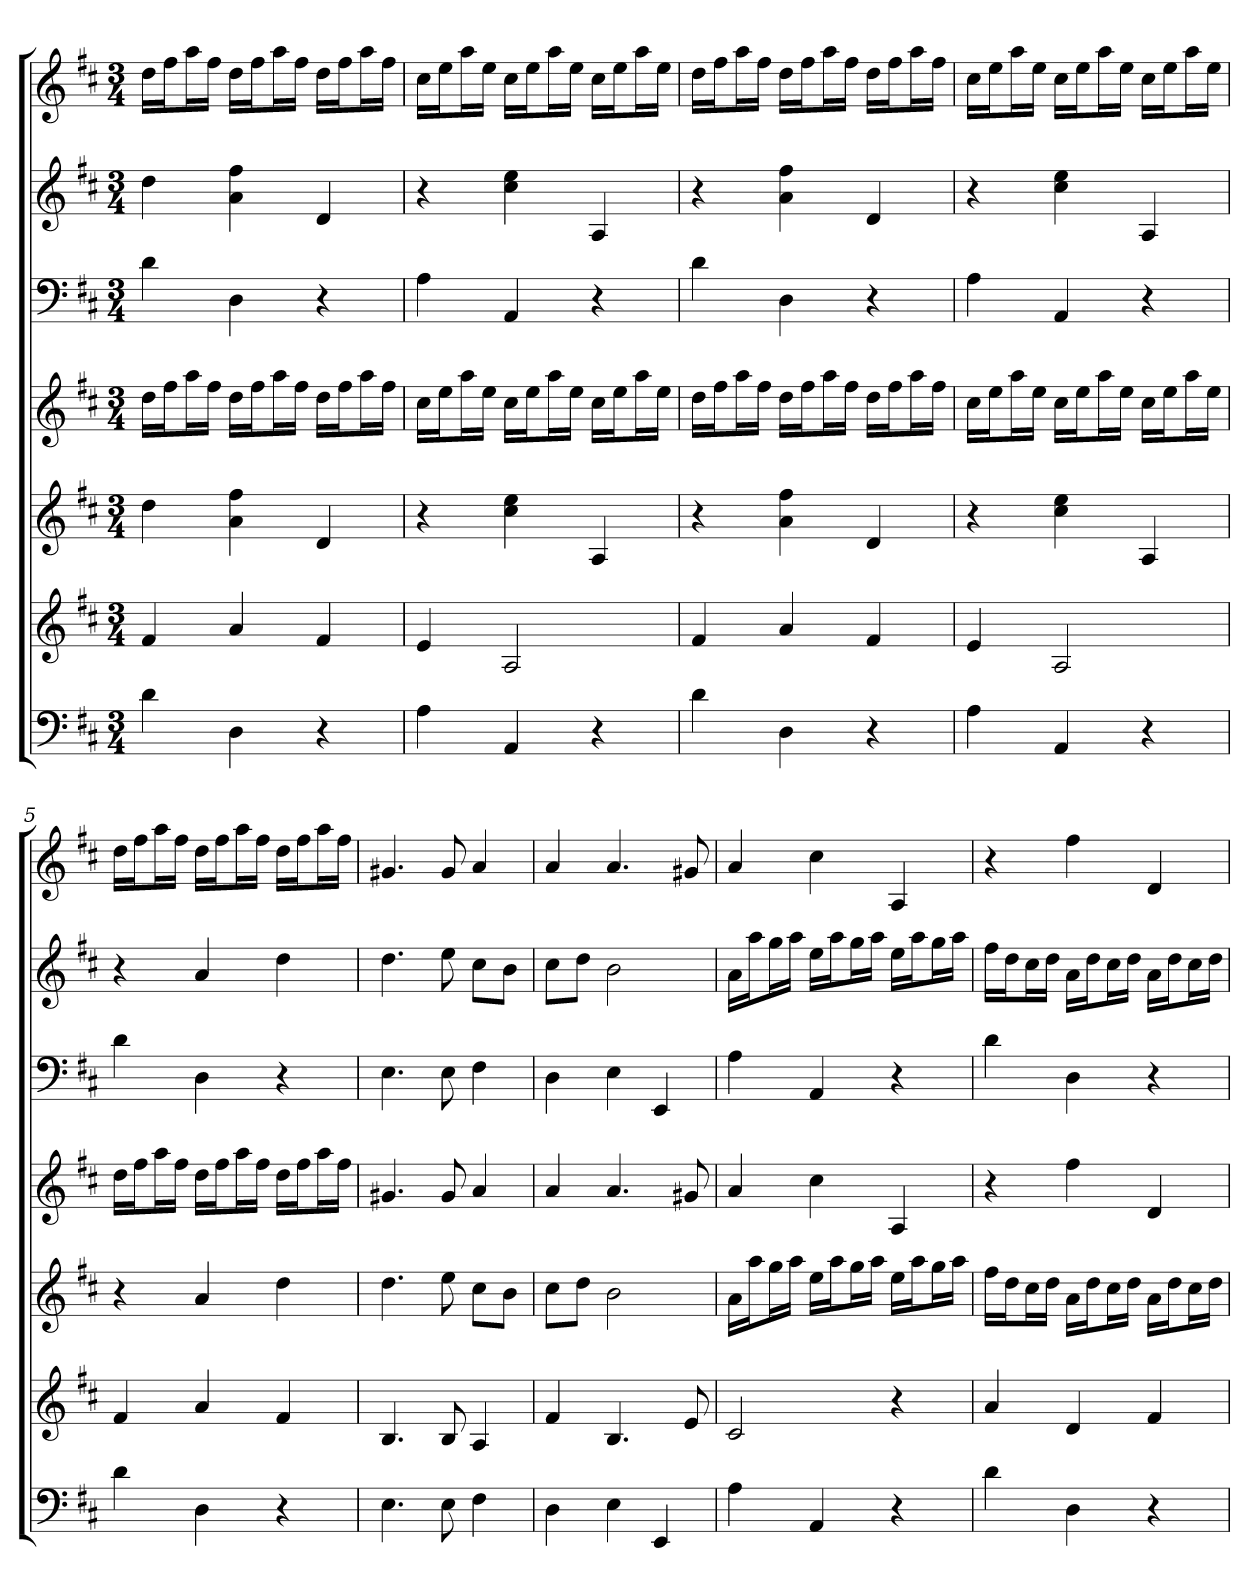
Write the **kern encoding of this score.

**kern	**kern	**kern	**kern	**kern	**kern	**kern
*part7	*part6	*part5	*part4	*part3	*part2	*part1
*staff7	*staff6	*staff5	*staff4	*staff3	*staff2	*staff1
*k[f#c#]	*k[f#c#]	*k[f#c#]	*k[f#c#]	*k[f#c#]	*k[f#c#]	*k[f#c#]
*D:	*D:	*D:	*D:	*D:	*D:	*D:
*M3/4	*M3/4	*M3/4	*M3/4	*M3/4	*M3/4	*M3/4
=1	=1	=1	=1	=1	=1	=1
4d	4f#	4dd	16ddLL	4d	4dd	16ddLL
.	.	.	16ff#J	.	.	16ff#J
.	.	.	16aaL	.	.	16aaL
.	.	.	16ff#JJ	.	.	16ff#JJ
4D	4a	4a 4ff#	16ddLL	4D	4a 4ff#	16ddLL
.	.	.	16ff#J	.	.	16ff#J
.	.	.	16aaL	.	.	16aaL
.	.	.	16ff#JJ	.	.	16ff#JJ
4r	4f#	4d	16ddLL	4r	4d	16ddLL
.	.	.	16ff#J	.	.	16ff#J
.	.	.	16aaL	.	.	16aaL
.	.	.	16ff#JJ	.	.	16ff#JJ
=2	=2	=2	=2	=2	=2	=2
4A	4e	4r	16cc#LL	4A	4r	16cc#LL
.	.	.	16eeJ	.	.	16eeJ
.	.	.	16aaL	.	.	16aaL
.	.	.	16eeJJ	.	.	16eeJJ
4AA	2A	4cc# 4ee	16cc#LL	4AA	4cc# 4ee	16cc#LL
.	.	.	16eeJ	.	.	16eeJ
.	.	.	16aaL	.	.	16aaL
.	.	.	16eeJJ	.	.	16eeJJ
4r	.	4A	16cc#LL	4r	4A	16cc#LL
.	.	.	16eeJ	.	.	16eeJ
.	.	.	16aaL	.	.	16aaL
.	.	.	16eeJJ	.	.	16eeJJ
=3	=3	=3	=3	=3	=3	=3
4d	4f#	4r	16ddLL	4d	4r	16ddLL
.	.	.	16ff#J	.	.	16ff#J
.	.	.	16aaL	.	.	16aaL
.	.	.	16ff#JJ	.	.	16ff#JJ
4D	4a	4a 4ff#	16ddLL	4D	4a 4ff#	16ddLL
.	.	.	16ff#J	.	.	16ff#J
.	.	.	16aaL	.	.	16aaL
.	.	.	16ff#JJ	.	.	16ff#JJ
4r	4f#	4d	16ddLL	4r	4d	16ddLL
.	.	.	16ff#J	.	.	16ff#J
.	.	.	16aaL	.	.	16aaL
.	.	.	16ff#JJ	.	.	16ff#JJ
=4	=4	=4	=4	=4	=4	=4
4A	4e	4r	16cc#LL	4A	4r	16cc#LL
.	.	.	16eeJ	.	.	16eeJ
.	.	.	16aaL	.	.	16aaL
.	.	.	16eeJJ	.	.	16eeJJ
4AA	2A	4cc# 4ee	16cc#LL	4AA	4cc# 4ee	16cc#LL
.	.	.	16eeJ	.	.	16eeJ
.	.	.	16aaL	.	.	16aaL
.	.	.	16eeJJ	.	.	16eeJJ
4r	.	4A	16cc#LL	4r	4A	16cc#LL
.	.	.	16eeJ	.	.	16eeJ
.	.	.	16aaL	.	.	16aaL
.	.	.	16eeJJ	.	.	16eeJJ
=5	=5	=5	=5	=5	=5	=5
4d	4f#	4r	16ddLL	4d	4r	16ddLL
.	.	.	16ff#J	.	.	16ff#J
.	.	.	16aaL	.	.	16aaL
.	.	.	16ff#JJ	.	.	16ff#JJ
4D	4a	4a	16ddLL	4D	4a	16ddLL
.	.	.	16ff#J	.	.	16ff#J
.	.	.	16aaL	.	.	16aaL
.	.	.	16ff#JJ	.	.	16ff#JJ
4r	4f#	4dd	16ddLL	4r	4dd	16ddLL
.	.	.	16ff#J	.	.	16ff#J
.	.	.	16aaL	.	.	16aaL
.	.	.	16ff#JJ	.	.	16ff#JJ
=6	=6	=6	=6	=6	=6	=6
4.E	4.B	4.dd	4.g#X	4.E	4.dd	4.g#X
8E	8B	8ee	8g#	8E	8ee	8g#
4F#	4A	8cc#L	4a	4F#	8cc#L	4a
.	.	8bJ	.	.	8bJ	.
=7	=7	=7	=7	=7	=7	=7
4D	4f#	8cc#L	4a	4D	8cc#L	4a
.	.	8ddJ	.	.	8ddJ	.
4E	4.B	2b	4.a	4E	2b	4.a
4EE	.	.	.	4EE	.	.
.	8e	.	8g#X	.	.	8g#X
=8	=8	=8	=8	=8	=8	=8
4A	2c#	16aLL	4a	4A	16aLL	4a
.	.	16aaJ	.	.	16aaJ	.
.	.	16ggL	.	.	16ggL	.
.	.	16aaJJ	.	.	16aaJJ	.
4AA	.	16eeLL	4cc#	4AA	16eeLL	4cc#
.	.	16aaJ	.	.	16aaJ	.
.	.	16ggL	.	.	16ggL	.
.	.	16aaJJ	.	.	16aaJJ	.
4r	4r	16eeLL	4A	4r	16eeLL	4A
.	.	16aaJ	.	.	16aaJ	.
.	.	16ggL	.	.	16ggL	.
.	.	16aaJJ	.	.	16aaJJ	.
=9	=9	=9	=9	=9	=9	=9
4d	4a	16ff#LL	4r	4d	16ff#LL	4r
.	.	16ddJ	.	.	16ddJ	.
.	.	16cc#L	.	.	16cc#L	.
.	.	16ddJJ	.	.	16ddJJ	.
4D	4d	16aLL	4ff#	4D	16aLL	4ff#
.	.	16ddJ	.	.	16ddJ	.
.	.	16cc#L	.	.	16cc#L	.
.	.	16ddJJ	.	.	16ddJJ	.
4r	4f#	16aLL	4d	4r	16aLL	4d
.	.	16ddJ	.	.	16ddJ	.
.	.	16cc#L	.	.	16cc#L	.
.	.	16ddJJ	.	.	16ddJJ	.
=	=	=	=	=	=	=
*-	*-	*-	*-	*-	*-	*-
